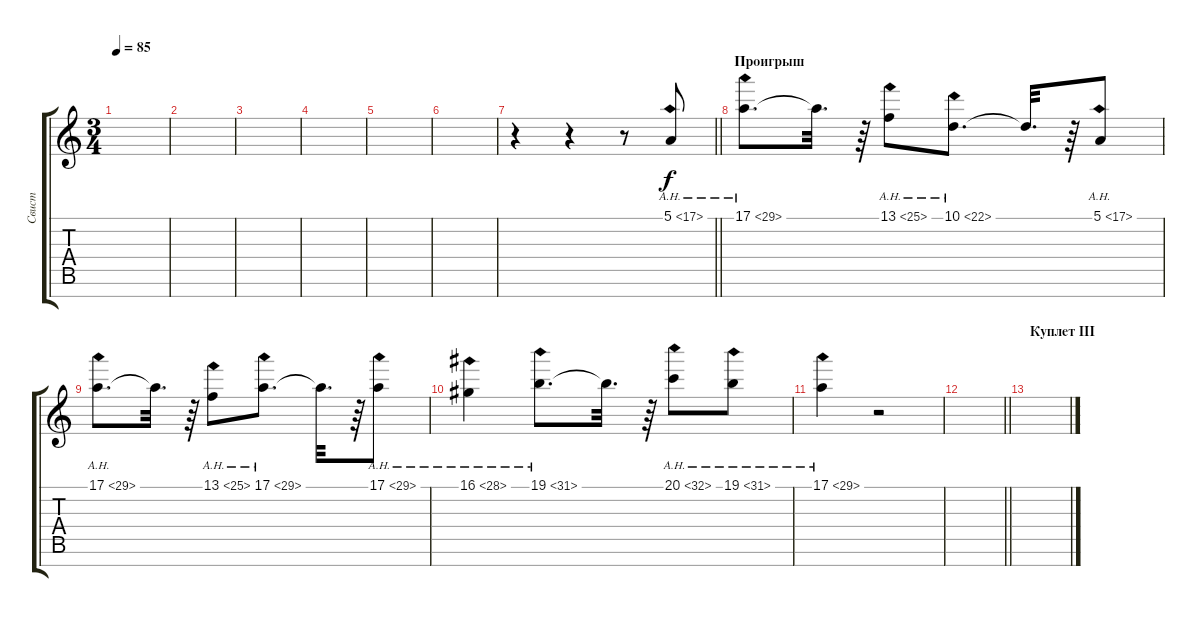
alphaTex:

\track ("Свист" "Свист") {instrument whistle}
\staff {score tabs}
\tuning (E4 B3 G3 D3 A2 E2 B1) {hide}
\ts (3 4)
\tempo 85
\clef g2
\ks c
|
|
|
|
|
|
\barLineRight lightlight
r.4 r.4 r.8 5.1{ah 12}.8 |
\section ("" "Проигрыш")
17.1{ah 12}.8{d} 17.1{t}.32{d} r.64 13.1{ah 12}.8 10.1{ah 12}.8{d} 10.1{t}.32{d} r.64 5.1{ah 12}.8 |
17.1{ah 12}.8{d} 17.1{t}.32{d} r.64 13.1{ah 12}.8 17.1{ah 12}.8{d} 17.1{t}.32{d} r.64 17.1{ah 12}.8 |
16.1{ah 12}.4 19.1{ah 12}.8{d} 19.1{t}.32{d} r.64 20.1{ah 12}.8 19.1{ah 12}.8 |
17.1{ah 12}.4 r.2 |
\barLineRight lightlight
|
\section ("" "Куплет III")
